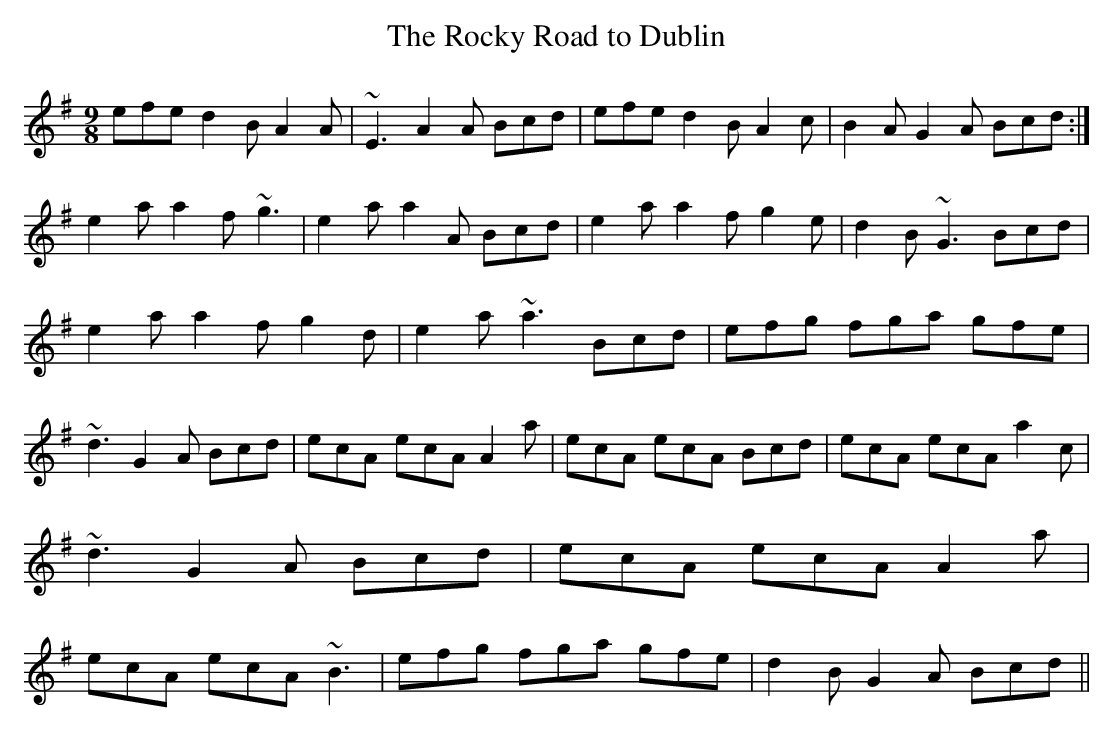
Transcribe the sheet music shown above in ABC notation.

X:1
T:Rocky Road to Dublin, The
M:9/8
L:1/8
K:G
efe d2B A2A|~E3 A2A Bcd|efe d2B A2c|B2A G2A Bcd:|\
e2a a2f ~g3|e2a a2A Bcd|e2a a2f g2e|d2B ~G3 Bcd|\
e2a a2f g2d|e2a ~a3 Bcd|efg fga gfe|~d3 G2A Bcd|\
ecA ecA A2a|ecA ecA Bcd|ecA ecA a2c|~d3 G2A Bcd|\
ecA ecA A2a|ecA ecA ~B3|efg fga gfe|d2B G2A Bcd||
